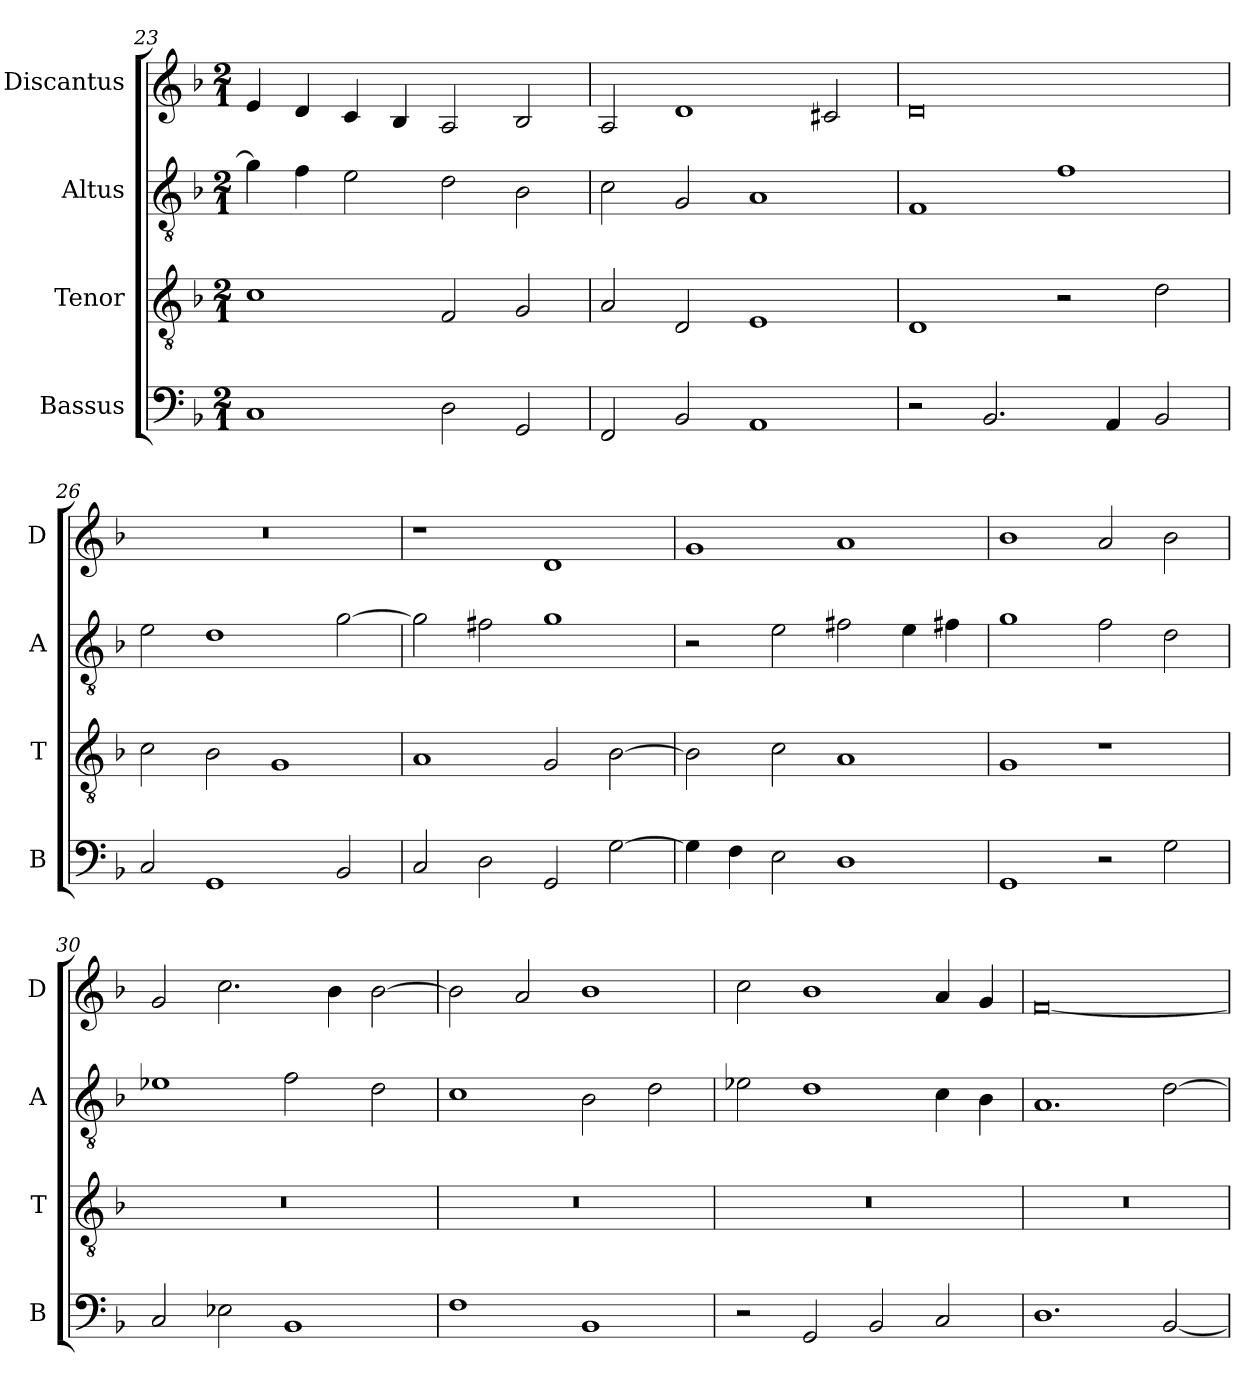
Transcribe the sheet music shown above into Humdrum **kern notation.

**kern	**kern	**kern	**kern
*part4	*part3	*part2	*part1
*staff4	*staff3	*staff2	*staff1
*I"Bassus	*I"Tenor	*I"Altus	*I"Discantus
*I'B	*I'T	*I'A	*I'D
*clefF4	*clefGv2	*clefGv2	*clefG2
*k[b-]	*k[b-]	*k[b-]	*k[b-]
*M2/1	*M2/1	*M2/1	*M2/1
=23	=23	=23	=23
1C	1c	4g]	4e
.	.	4f	4d
.	.	2e	4c
.	.	.	4B-
2D	2F	2d	2A
2GG	2G	2B-	2B-
=24	=24	=24	=24
2FF	2A	2c	2A
2BB-	2D	2G	1d
1AA	1E	1A	.
.	.	.	2c#X
=25	=25	=25	=25
2r	1D	1F	0d
2.BB-	.	.	.
.	2r	1f	.
4AA	.	.	.
2BB-	2d	.	.
=26	=26	=26	=26
2C	2c	2e	0r
1GG	2B-	1d	.
.	1G	.	.
2BB-	.	[2g	.
=27	=27	=27	=27
2C	1A	2g]	1r
2D	.	2f#X	.
2GG	2G	1g	1d
[2G	[2B-	.	.
=28	=28	=28	=28
4G]	2B-]	2r	1g
4F	.	.	.
2E	2c	2e	.
1D	1A	2f#X	1a
.	.	4e	.
.	.	4f#X	.
=29	=29	=29	=29
1GG	1G	1g	1b-
2r	1r	2f	2a
2G	.	2d	2b-
=30	=30	=30	=30
2C	0r	1e-X	2g
2E-X	.	.	2.cc
1BB-	.	2f	.
.	.	.	4b-
.	.	2d	[2b-
=31	=31	=31	=31
1F	0r	1c	2b-]
.	.	.	2a
1BB-	.	2B-	1b-
.	.	2d	.
=32	=32	=32	=32
2r	0r	2e-X	2cc
2GG	.	1d	1b-
2BB-	.	.	.
2C	.	4c	4a
.	.	4B-	4g
=33	=33	=33	=33
1.D	0r	1.A	[0f
[2BB-	.	[2d	.
=	=	=	=
*-	*-	*-	*-
